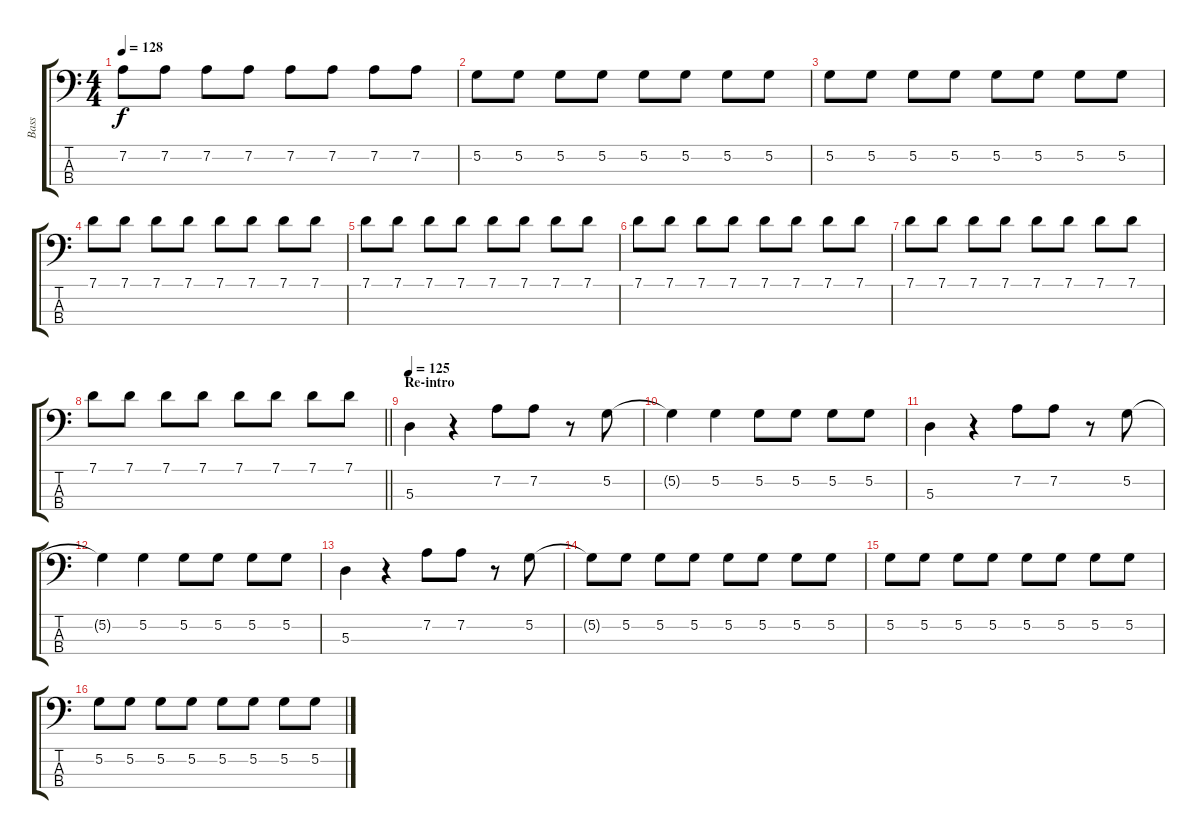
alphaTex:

\track ("Bass" "Bass") {instrument electricbassfinger}
\staff {score tabs}
\tuning (G2 D2 A1 E1) {hide}
\ts (4 4)
\tempo 128
\clef f4
\ks c
7.2.8{dy f} 7.2.8 7.2.8 7.2.8 7.2.8 7.2.8 7.2.8 7.2.8 |
5.2.8 5.2.8 5.2.8 5.2.8 5.2.8 5.2.8 5.2.8 5.2.8 |
5.2.8 5.2.8 5.2.8 5.2.8 5.2.8 5.2.8 5.2.8 5.2.8 |
7.1.8 7.1.8 7.1.8 7.1.8 7.1.8 7.1.8 7.1.8 7.1.8 |
7.1.8 7.1.8 7.1.8 7.1.8 7.1.8 7.1.8 7.1.8 7.1.8 |
7.1.8 7.1.8 7.1.8 7.1.8 7.1.8 7.1.8 7.1.8 7.1.8 |
7.1.8 7.1.8 7.1.8 7.1.8 7.1.8 7.1.8 7.1.8 7.1.8 |
\barLineRight lightlight
7.1.8 7.1.8 7.1.8 7.1.8 7.1.8 7.1.8 7.1.8 7.1.8 |
\section ("" "Re-intro")
\tempo 125
5.3.4 r.4 7.2.8 7.2.8 r.8 5.2.8 |
5.2{t}.4 5.2.4 5.2.8 5.2.8 5.2.8 5.2.8 |
5.3.4 r.4 7.2.8 7.2.8 r.8 5.2.8 |
5.2{t}.4 5.2.4 5.2.8 5.2.8 5.2.8 5.2.8 |
5.3.4 r.4 7.2.8 7.2.8 r.8 5.2.8 |
5.2{t}.8 5.2.8 5.2.8 5.2.8 5.2.8 5.2.8 5.2.8 5.2.8 |
5.2.8 5.2.8 5.2.8 5.2.8 5.2.8 5.2.8 5.2.8 5.2.8 |
5.2.8 5.2.8 5.2.8 5.2.8 5.2.8 5.2.8 5.2.8 5.2.8
